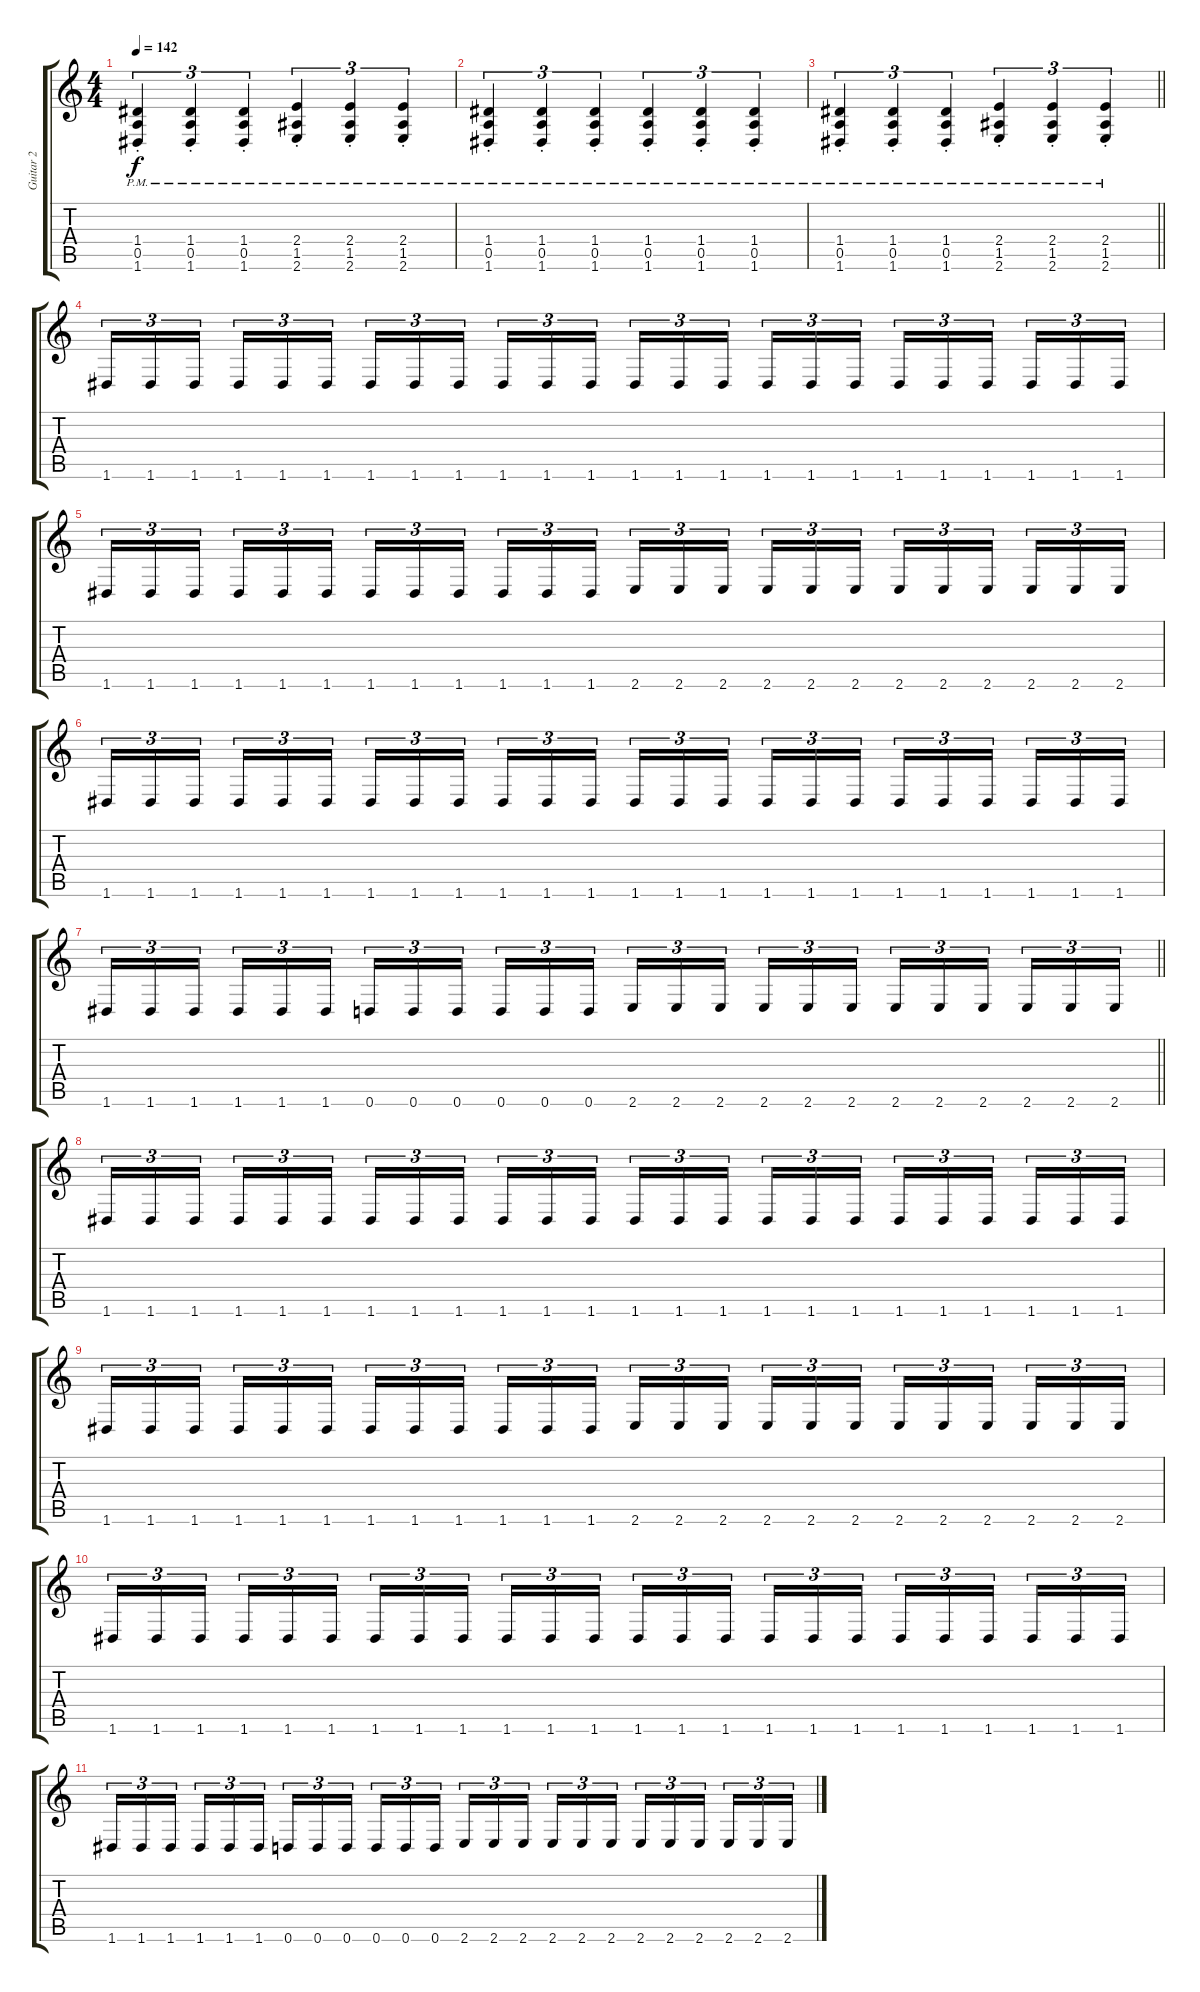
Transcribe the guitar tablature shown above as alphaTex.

\track ("Guitar 2" "Guitar 2") {instrument distortionguitar}
\staff {score tabs}
\tuning (E4 B3 G3 D3 A2 D2) {hide}
\ts (4 4)
\tempo 142
\clef g2
\ks c
(1.4{pm st} 0.5{pm st} 1.6{pm st}).4{tu (3 2) dy f} (1.4{pm st} 0.5{pm st} 1.6{pm st}).4{tu (3 2)} (1.4{pm st} 0.5{pm st} 1.6{pm st}).4{tu (3 2)} (2.4{pm st} 1.5{pm st} 2.6{pm st}).4{tu (3 2)} (2.4{pm st} 1.5{pm st} 2.6{pm st}).4{tu (3 2)} (2.4{pm st} 1.5{pm st} 2.6{pm st}).4{tu (3 2)} |
(1.4{pm st} 0.5{pm st} 1.6{pm st}).4{tu (3 2)} (1.4{pm st} 0.5{pm st} 1.6{pm st}).4{tu (3 2)} (1.4{pm st} 0.5{pm st} 1.6{pm st}).4{tu (3 2)} (1.4{pm st} 0.5{pm st} 1.6{pm st}).4{tu (3 2)} (1.4{pm st} 0.5{pm st} 1.6{pm st}).4{tu (3 2)} (1.4{pm st} 0.5{pm st} 1.6{pm st}).4{tu (3 2)} |
\barLineRight lightlight
(1.4{pm st} 0.5{pm st} 1.6{pm st}).4{tu (3 2)} (1.4{pm st} 0.5{pm st} 1.6{pm st}).4{tu (3 2)} (1.4{pm st} 0.5{pm st} 1.6{pm st}).4{tu (3 2)} (2.4{pm st} 1.5{pm st} 2.6{pm st}).4{tu (3 2)} (2.4{pm st} 1.5{pm st} 2.6{pm st}).4{tu (3 2)} (2.4{pm st} 1.5{pm st} 2.6{pm st}).4{tu (3 2)} |
1.6.16{tu (3 2)} 1.6.16{tu (3 2)} 1.6.16{tu (3 2) beam splitsecondary} 1.6.16{tu (3 2)} 1.6.16{tu (3 2)} 1.6.16{tu (3 2)} 1.6.16{tu (3 2)} 1.6.16{tu (3 2)} 1.6.16{tu (3 2) beam splitsecondary} 1.6.16{tu (3 2)} 1.6.16{tu (3 2)} 1.6.16{tu (3 2)} 1.6.16{tu (3 2)} 1.6.16{tu (3 2)} 1.6.16{tu (3 2) beam splitsecondary} 1.6.16{tu (3 2)} 1.6.16{tu (3 2)} 1.6.16{tu (3 2)} 1.6.16{tu (3 2)} 1.6.16{tu (3 2)} 1.6.16{tu (3 2) beam splitsecondary} 1.6.16{tu (3 2)} 1.6.16{tu (3 2)} 1.6.16{tu (3 2)} |
1.6.16{tu (3 2)} 1.6.16{tu (3 2)} 1.6.16{tu (3 2) beam splitsecondary} 1.6.16{tu (3 2)} 1.6.16{tu (3 2)} 1.6.16{tu (3 2)} 1.6.16{tu (3 2)} 1.6.16{tu (3 2)} 1.6.16{tu (3 2) beam splitsecondary} 1.6.16{tu (3 2)} 1.6.16{tu (3 2)} 1.6.16{tu (3 2)} 2.6.16{tu (3 2)} 2.6.16{tu (3 2)} 2.6.16{tu (3 2) beam splitsecondary} 2.6.16{tu (3 2)} 2.6.16{tu (3 2)} 2.6.16{tu (3 2)} 2.6.16{tu (3 2)} 2.6.16{tu (3 2)} 2.6.16{tu (3 2) beam splitsecondary} 2.6.16{tu (3 2)} 2.6.16{tu (3 2)} 2.6.16{tu (3 2)} |
1.6.16{tu (3 2)} 1.6.16{tu (3 2)} 1.6.16{tu (3 2) beam splitsecondary} 1.6.16{tu (3 2)} 1.6.16{tu (3 2)} 1.6.16{tu (3 2)} 1.6.16{tu (3 2)} 1.6.16{tu (3 2)} 1.6.16{tu (3 2) beam splitsecondary} 1.6.16{tu (3 2)} 1.6.16{tu (3 2)} 1.6.16{tu (3 2)} 1.6.16{tu (3 2)} 1.6.16{tu (3 2)} 1.6.16{tu (3 2) beam splitsecondary} 1.6.16{tu (3 2)} 1.6.16{tu (3 2)} 1.6.16{tu (3 2)} 1.6.16{tu (3 2)} 1.6.16{tu (3 2)} 1.6.16{tu (3 2) beam splitsecondary} 1.6.16{tu (3 2)} 1.6.16{tu (3 2)} 1.6.16{tu (3 2)} |
\barLineRight lightlight
1.6.16{tu (3 2)} 1.6.16{tu (3 2)} 1.6.16{tu (3 2) beam splitsecondary} 1.6.16{tu (3 2)} 1.6.16{tu (3 2)} 1.6.16{tu (3 2)} 0.6.16{tu (3 2)} 0.6.16{tu (3 2)} 0.6.16{tu (3 2) beam splitsecondary} 0.6.16{tu (3 2)} 0.6.16{tu (3 2)} 0.6.16{tu (3 2)} 2.6.16{tu (3 2)} 2.6.16{tu (3 2)} 2.6.16{tu (3 2) beam splitsecondary} 2.6.16{tu (3 2)} 2.6.16{tu (3 2)} 2.6.16{tu (3 2)} 2.6.16{tu (3 2)} 2.6.16{tu (3 2)} 2.6.16{tu (3 2) beam splitsecondary} 2.6.16{tu (3 2)} 2.6.16{tu (3 2)} 2.6.16{tu (3 2)} |
1.6.16{tu (3 2)} 1.6.16{tu (3 2)} 1.6.16{tu (3 2) beam splitsecondary} 1.6.16{tu (3 2)} 1.6.16{tu (3 2)} 1.6.16{tu (3 2)} 1.6.16{tu (3 2)} 1.6.16{tu (3 2)} 1.6.16{tu (3 2) beam splitsecondary} 1.6.16{tu (3 2)} 1.6.16{tu (3 2)} 1.6.16{tu (3 2)} 1.6.16{tu (3 2)} 1.6.16{tu (3 2)} 1.6.16{tu (3 2) beam splitsecondary} 1.6.16{tu (3 2)} 1.6.16{tu (3 2)} 1.6.16{tu (3 2)} 1.6.16{tu (3 2)} 1.6.16{tu (3 2)} 1.6.16{tu (3 2) beam splitsecondary} 1.6.16{tu (3 2)} 1.6.16{tu (3 2)} 1.6.16{tu (3 2)} |
1.6.16{tu (3 2)} 1.6.16{tu (3 2)} 1.6.16{tu (3 2) beam splitsecondary} 1.6.16{tu (3 2)} 1.6.16{tu (3 2)} 1.6.16{tu (3 2)} 1.6.16{tu (3 2)} 1.6.16{tu (3 2)} 1.6.16{tu (3 2) beam splitsecondary} 1.6.16{tu (3 2)} 1.6.16{tu (3 2)} 1.6.16{tu (3 2)} 2.6.16{tu (3 2)} 2.6.16{tu (3 2)} 2.6.16{tu (3 2) beam splitsecondary} 2.6.16{tu (3 2)} 2.6.16{tu (3 2)} 2.6.16{tu (3 2)} 2.6.16{tu (3 2)} 2.6.16{tu (3 2)} 2.6.16{tu (3 2) beam splitsecondary} 2.6.16{tu (3 2)} 2.6.16{tu (3 2)} 2.6.16{tu (3 2)} |
1.6.16{tu (3 2)} 1.6.16{tu (3 2)} 1.6.16{tu (3 2) beam splitsecondary} 1.6.16{tu (3 2)} 1.6.16{tu (3 2)} 1.6.16{tu (3 2)} 1.6.16{tu (3 2)} 1.6.16{tu (3 2)} 1.6.16{tu (3 2) beam splitsecondary} 1.6.16{tu (3 2)} 1.6.16{tu (3 2)} 1.6.16{tu (3 2)} 1.6.16{tu (3 2)} 1.6.16{tu (3 2)} 1.6.16{tu (3 2) beam splitsecondary} 1.6.16{tu (3 2)} 1.6.16{tu (3 2)} 1.6.16{tu (3 2)} 1.6.16{tu (3 2)} 1.6.16{tu (3 2)} 1.6.16{tu (3 2) beam splitsecondary} 1.6.16{tu (3 2)} 1.6.16{tu (3 2)} 1.6.16{tu (3 2)} |
1.6.16{tu (3 2)} 1.6.16{tu (3 2)} 1.6.16{tu (3 2) beam splitsecondary} 1.6.16{tu (3 2)} 1.6.16{tu (3 2)} 1.6.16{tu (3 2)} 0.6.16{tu (3 2)} 0.6.16{tu (3 2)} 0.6.16{tu (3 2) beam splitsecondary} 0.6.16{tu (3 2)} 0.6.16{tu (3 2)} 0.6.16{tu (3 2)} 2.6.16{tu (3 2)} 2.6.16{tu (3 2)} 2.6.16{tu (3 2) beam splitsecondary} 2.6.16{tu (3 2)} 2.6.16{tu (3 2)} 2.6.16{tu (3 2)} 2.6.16{tu (3 2)} 2.6.16{tu (3 2)} 2.6.16{tu (3 2) beam splitsecondary} 2.6.16{tu (3 2)} 2.6.16{tu (3 2)} 2.6.16{tu (3 2)}
